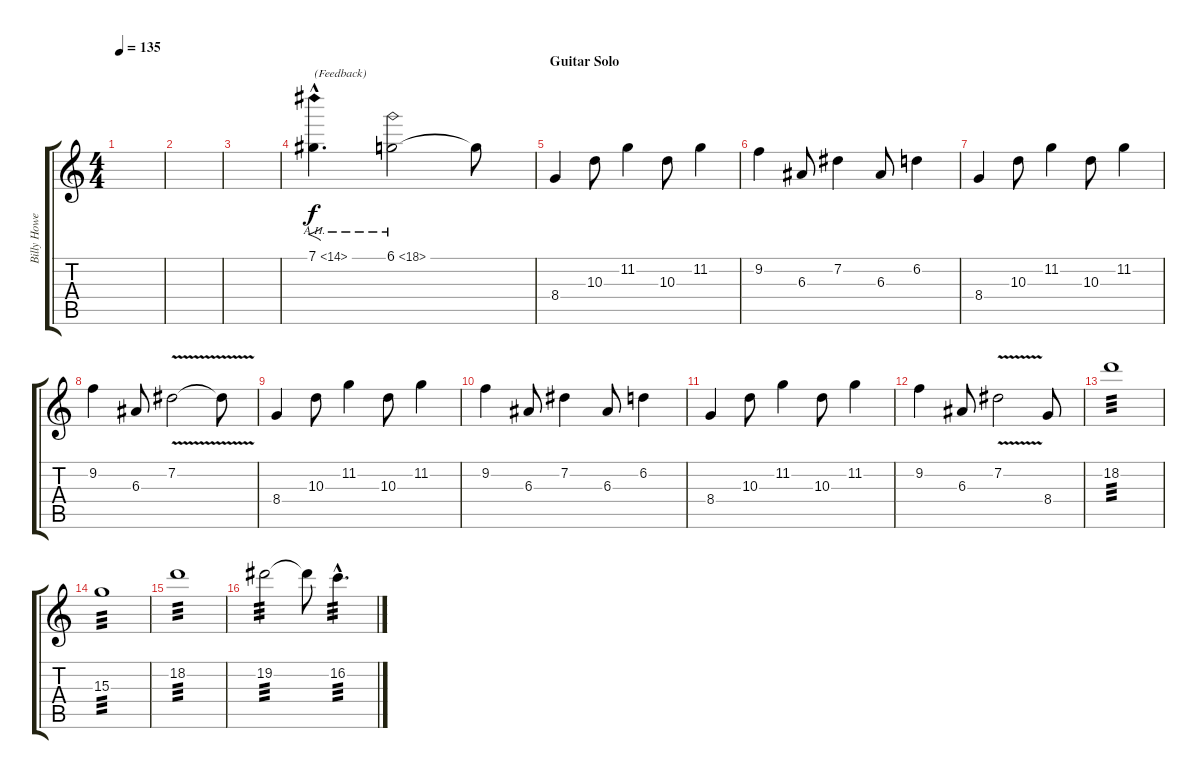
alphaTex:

\track ("Billy Howerdell" "Billy Howe") {instrument distortionguitar}
\staff {score tabs}
\tuning (Db4 Ab3 E3 B2 Gb2 Db2) {hide}
\ts (4 4)
\tempo 135
\clef g2
\ks c
|
|
|
7.1{ah 7 hac}.4{f d txt "(Feedback)" instrument reedorgan} 6.1{ah 12}.2 6.1{t}.8 |
\section ("" "Guitar Solo")
8.4.4{volume 16 instrument distortionguitar} 10.3.8 11.2.4 10.3.8 11.2.4 |
9.2.4 6.3.8 7.2.4 6.3.8 6.2.4 |
8.4.4{volume 16} 10.3.8 11.2.4 10.3.8 11.2.4 |
9.2.4 6.3.8 7.2{v}.2 7.2{t}.8 |
8.4.4{volume 16} 10.3.8 11.2.4 10.3.8 11.2.4 |
9.2.4 6.3.8 7.2.4 6.3.8 6.2.4 |
8.4.4{volume 16} 10.3.8 11.2.4 10.3.8 11.2.4 |
9.2.4 6.3.8 7.2{v}.2 8.4.8 |
18.2.1{tp 3 volume 16} |
15.3.1{tp 3} |
18.2.1{tp 3} |
19.2.2{tp 3} 19.2{t}.8 16.2{hac}.4{d tp 3}
